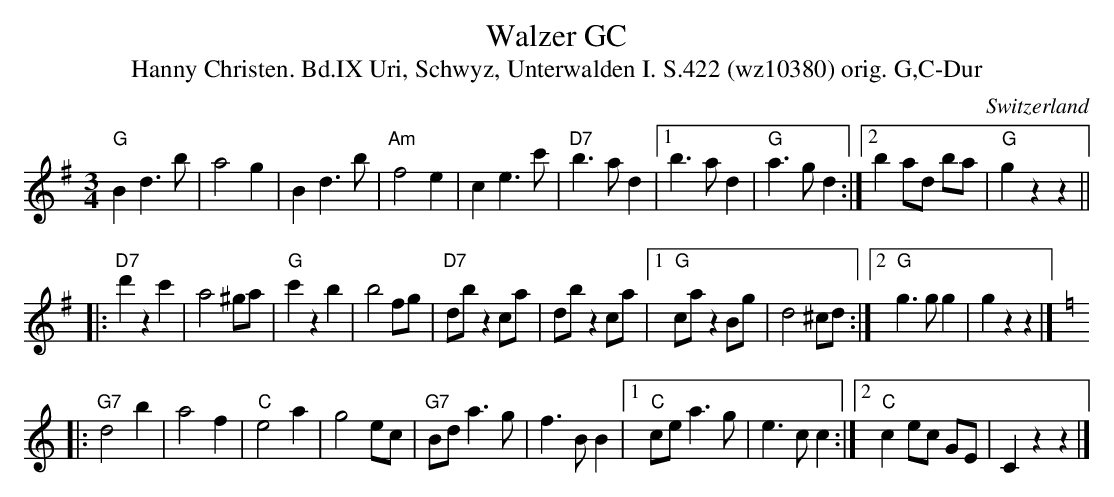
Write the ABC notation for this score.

X:1
T: Walzer GC
T:Hanny Christen. Bd.IX Uri, Schwyz, Unterwalden I. S.422 (wz10380) orig. G,C-Dur
M:3/4
L:1/4
O:Switzerland
K:G major
"G"B d>b | a2 g | B d>b | "Am"f2e | c e>c' | "D7"b>a d |1 b>a d | "G"a>g d :|2 b a/d/ b/a/ | "G"g zz ||
|: "D7"d' z c' |   a2 ^g/a/ | "G"c'z b | b2 f/g/ | "D7"d/b/ z c/a/ | d/b/ z c/a/ |1 "G"c/a/ z B/g/ | d2 ^c/d/ :|2 "G"g>g g | g zz |] [K:C]
|: "G7"d2b | a2f | "C"e2a | g2 e/c/ | "G7"B/d/ a>g | f>B B |1 "C"c/e/ a>g | e>c c :|2 "C"c e/c/ G/E/ | C zz |]
